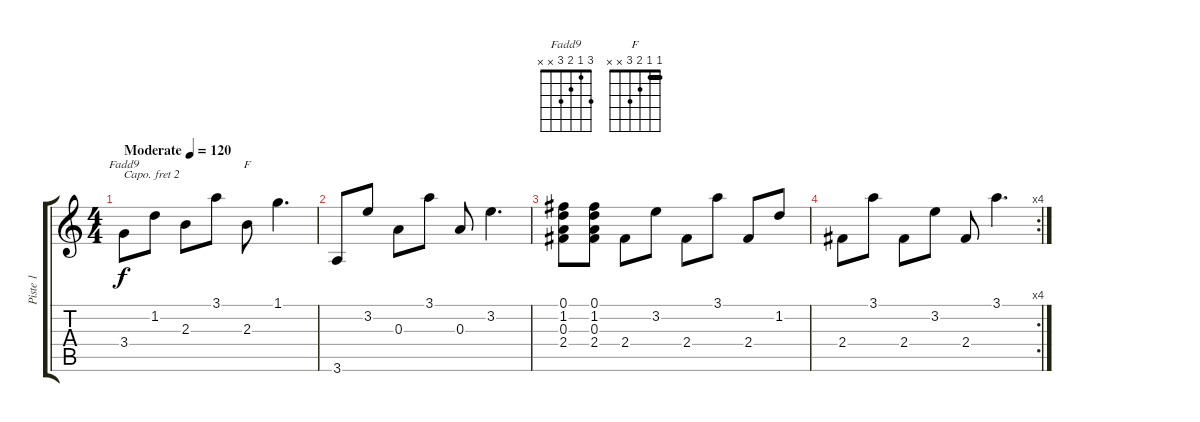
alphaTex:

\track ("Piste 1" "Piste 1") {instrument acousticguitarsteel}
\staff {score tabs}
\capo 2
\tuning (E4 B3 G3 D3 A2 E2) {hide}
\chord ("Fadd9" 3 1 2 3 x x)
\chord ("F" 1 1 2 3 x x) {barre 1}
\ts (4 4)
\tempo (120 "Moderate")
\clef g2
\ks c
3.4.8{ch "Fadd9" dy f instrument acousticguitarsteel} 1.2.8 2.3.8 3.1.8 2.3.8{ch "F"} 1.1.4{d} |
3.6.8 3.2.8 0.3.8 3.1.8 0.3.8 3.2.4{d} |
(0.1 1.2 0.3 2.4).8 (0.1 1.2 0.3 2.4).8 2.4.8 3.2.8 2.4.8 3.1.8 2.4.8 1.2.8 |
\rc 4
2.4.8 3.1.8 2.4.8 3.2.8 2.4.8 3.1.4{d}
